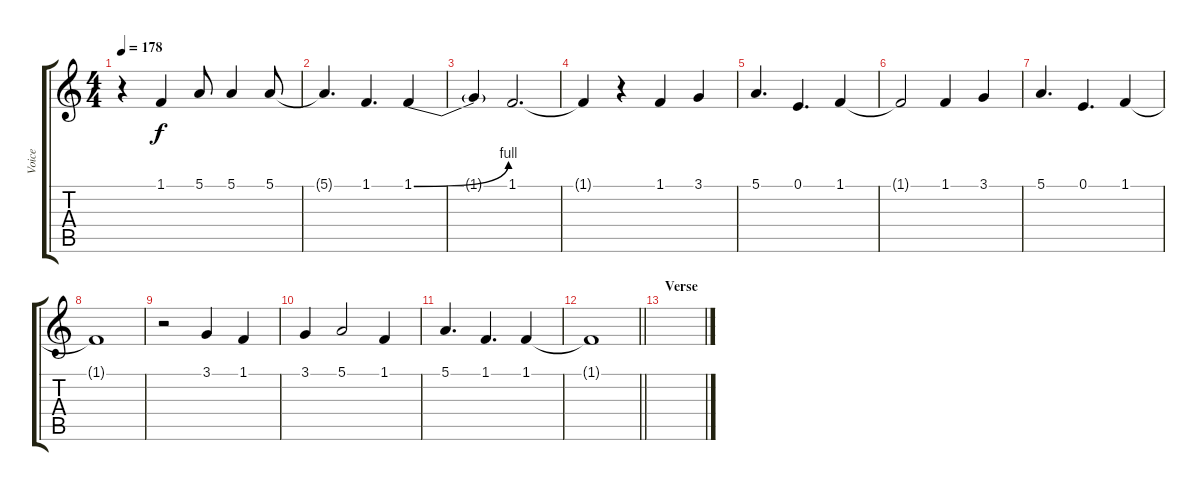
\track ("Voice" "Voice") {instrument englishhorn}
\staff {score tabs}
\tuning (E4 B3 G3 D3 A2 D2) {hide}
\ts (4 4)
\tempo 178
\clef g2
\ks c
r.4{dy f} 1.1.4 5.1.8 5.1.4 5.1.8 |
5.1{t}.4{d} 1.1.4{d} 1.1{be (bend 0 0 60 4)}.4 |
1.1{t}.4 1.1.2{d} |
1.1{t}.4 r.4 1.1.4 3.1.4 |
5.1.4{d} 0.1.4{d} 1.1.4 |
1.1{t}.2 1.1.4 3.1.4 |
5.1.4{d} 0.1.4{d} 1.1.4 |
1.1{t}.1 |
r.2 3.1.4 1.1.4 |
3.1.4 5.1.2 1.1.4 |
5.1.4{d} 1.1.4{d} 1.1.4 |
\barLineRight lightlight
1.1{t}.1 |
\section ("" "Verse")
